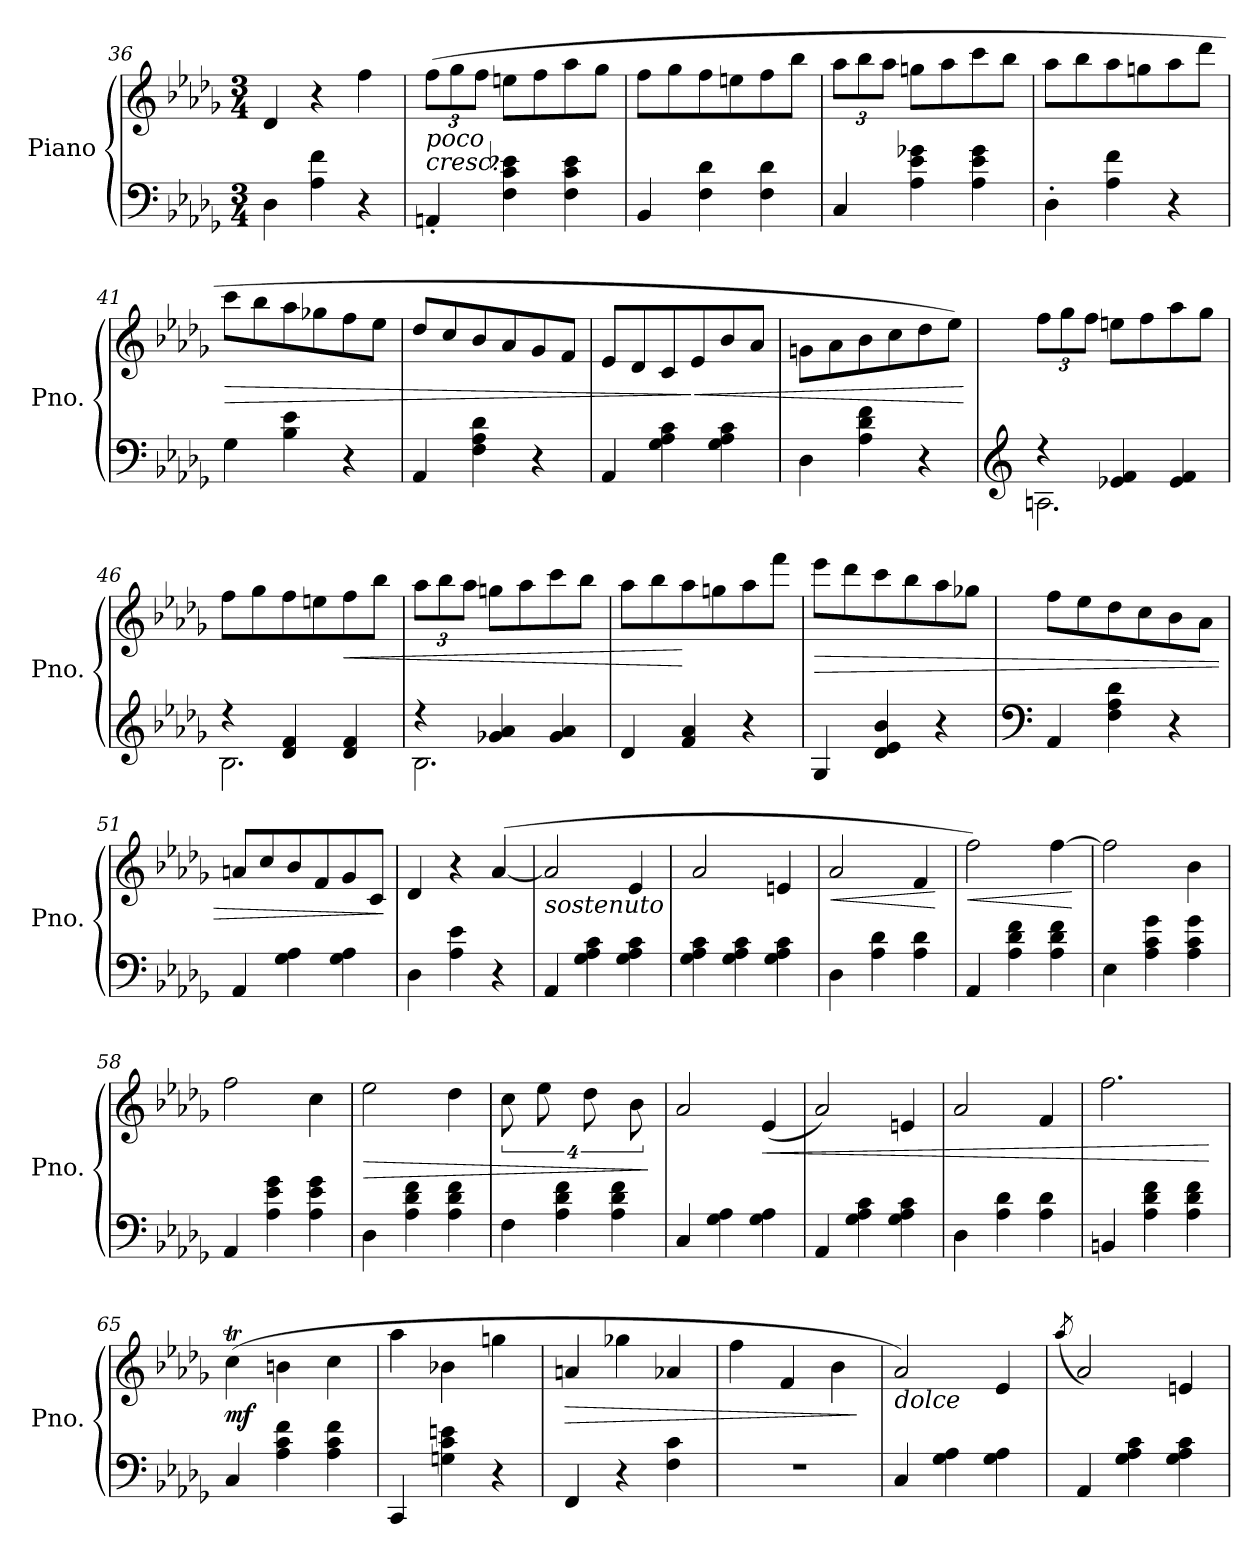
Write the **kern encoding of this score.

**kern	**kern	**dynam
*part1	*part1	*part1
*staff2	*staff1	*staff1/2
*I"Piano	*	*
*I'Pno.	*	*
*clefF4	*clefG2	*
*k[b-e-a-d-g-]	*k[b-e-a-d-g-]	*
*M3/4	*M3/4	*
=36	=36	=36
4D-\	4d-/	.
4A-\ 4f\	4r	.
4r	4ff\	.
=37	=37	=37
*	*Xbrackettup	*
!	!LO:TX:b:i:t=poco	!
!	!LO:TX:b:i:t=cresc.	!
4AAn'/	(>12ff\L	.
.	12gg-\	.
.	12ff\J	.
4F\ 4c\ 4e-X\	8een\L	.
.	8ff\	.
4F\ 4c\ 4e-\	8aa-\	.
.	8gg-\J	.
=38	=38	=38
4BB-/	8ff\L	.
.	8gg-\	.
4F\ 4d-\	8ff\	.
.	8een\	.
4F\ 4d-\	8ff\	.
.	8bb-\J	.
=39	=39	=39
4C/	12aa-\L	.
.	12bb-\	.
.	12aa-\J	.
4A-\ 4e-\ 4g-X\	8ggn\L	.
.	8aa-\	.
4A-\ 4e-\ 4g-\	8ccc\	.
.	8bb-\J	.
!!LO:LB:g=z
=40	=40	=40
4D-'\	8aa-\L	.
.	8bb-\	.
4A-\ 4f\	8aa-\	.
.	8ggn\	.
4r	8aa-\	.
.	8ddd-\J	.
=41	=41	=41
!	!	!LO:HP:b
4G-\	8ccc\L	>
.	8bb-\	.
4B-\ 4e-\	8aa-\	.
.	8gg-X\	.
4r	8ff\	.
.	8ee-\J	.
=42	=42	=42
4AA-/	8dd-/L	.
.	8cc/	.
4F\ 4A-\ 4d-\	8b-/	.
.	8a-/	.
4r	8g-/	.
.	8f/J	.
=43	=43	=43
4AA-/	8e-/L	.
.	8d-/	.
4G-\ 4A-\ 4c\	8c/	.
!	!	!LO:HP:n=1:b
.	8e-/	] <
4G-\ 4A-\ 4c\	8b-/	.
.	8a-/J	.
=44	=44	=44
4D-\	8gn\L	.
.	8a-\	.
4A-\ 4d-\ 4f\	8b-\	.
.	8cc\	.
4r	8dd-\	.
.	8ee-\J)	.
.	.	[
!!LO:LB:g=z
=45	=45	=45
*clefG2	*	*
*^	*	*
4r	2.An\	12ff\L	.
.	.	12gg-\	.
.	.	12ff\J	.
4e-X/ 4f/	.	8een\L	.
.	.	8ff\	.
4e-/ 4f/	.	8aa-\	.
.	.	8gg-\J	.
=46	=46	=46	=46
4r	2.B-\	8ff\L	.
.	.	8gg-\	.
4d-/ 4f/	.	8ff\	.
.	.	8een\	.
!	!	!	!LO:HP:b
4d-/ 4f/	.	8ff\	<
.	.	8bb-\J	.
=47	=47	=47	=47
4r	2.B-\	12aa-\L	.
.	.	12bb-\	.
.	.	12aa-\J	.
4g-X/ 4a-/	.	8ggn\L	.
.	.	8aa-\	.
4g-/ 4a-/	.	8ccc\	.
.	.	8bb-\J	.
*v	*v	*	*
=48	=48	=48
4d-/	8aa-\L	.
.	8bb-\	.
4f/ 4a-/	8aa-\	[
.	8ggn\	.
4r	8aa-\	.
.	8fff\J	.
=49	=49	=49
!	!	!LO:HP:b
4G-/	8eee-\L	>
.	8ddd-\	.
4d-/ 4e-/ 4b-/	8ccc\	.
.	8bb-\	.
4r	8aa-\	.
.	8gg-X\J	.
!!LO:LB:g=z
=50	=50	=50
*clefF4	*	*
4AA-/	8ff\L	.
.	8ee-\	.
4F\ 4A-\ 4d-\	8dd-\	.
.	8cc\	.
4r	8b-\	.
.	8a-\J	.
=51	=51	=51
4AA-/	8an/L	.
.	8cc/	.
4G-\ 4A-\	8b-/	.
.	8f/	.
4G-\ 4A-\	8g-/	.
.	8c/J	.
.	.	]
=52	=52	=52
4D-\	4d-/	.
4A-\ 4e-\	4r	.
4r	(>[4a-/	.
=53	=53	=53
!	!LO:TX:b:i:t=sostenuto	!
4AA-/	2a-/]	.
4G-\ 4A-\ 4c\	.	.
4G-\ 4A-\ 4c\	4e-/	.
=54	=54	=54
4G-\ 4A-\ 4c\	2a-/	.
4G-\ 4A-\ 4c\	.	.
4G-\ 4A-\ 4c\	4en/	.
=55	=55	=55
!	!	!LO:HP:b
4D-\	2a-/	<
4A-\ 4d-\	.	.
4A-\ 4d-\	4f/	.
.	.	[
=56	=56	=56
!	!	!LO:HP:b
4AA-/	2ff\)	<
4A-\ 4d-\ 4f\	.	.
4A-\ 4d-\ 4f\	[4ff\	.
.	.	[
=57	=57	=57
4E-\	2ff\]	.
4A-\ 4c\ 4g-\	.	.
4A-\ 4c\ 4g-\	4b-\	.
!!LO:PB:g=z
=58	=58	=58
4AA-/	2ff\	.
4A-\ 4e-\ 4g-\	.	.
4A-\ 4e-\ 4g-\	4cc\	.
=59	=59	=59
!	!	!LO:HP:b
4D-\	2ee-\	>
4A-\ 4d-\ 4f\	.	.
4A-\ 4d-\ 4f\	4dd-\	.
=60	=60	=60
*	*brackettup	*
4F\	16%3cc\	.
.	16%3ee-\	.
4A-\ 4d-\ 4f\	.	.
.	16%3dd-\	.
4A-\ 4d-\ 4f\	.	.
.	16%3b-\	.
.	.	]
=61	=61	=61
4C/	2a-/	.
4G-\ 4A-\	.	.
!	!	!LO:HP:b
4G-\ 4A-\	(<4e-/	<
=62	=62	=62
4AA-/	2a-/)	.
4G-\ 4A-\ 4c\	.	.
4G-\ 4A-\ 4c\	4en/	.
=63	=63	=63
4D-\	2a-/	.
4A-\ 4d-\	.	.
4A-\ 4d-\	4f/	.
=64	=64	=64
4BBn/	2.ff\	.
4A-\ 4d-\ 4f\	.	.
4A-\ 4d-\ 4f\	.	.
.	.	[
=65	=65	=65
!	!	!LO:DY:b
4C/	(>4cct\	mf
4A-\ 4c\ 4f\	4bn\	.
4A-\ 4c\ 4f\	4cc\	.
!!LO:LB:g=z
=66	=66	=66
4CC/	4aa-\	.
4Gn\ 4c\ 4en\	4b-X\	.
4r	4ggn\	.
=67	=67	=67
!	!	!LO:HP:b
4FF/	4an/	>
4r	4gg-X\	.
4F\ 4c\	4a-X/	.
=68	=68	=68
2.r	4ff\	.
.	4f/	.
.	4b-\	.
.	.	]
=69	=69	=69
!	!LO:TX:b:i:t=dolce	!
4C/	2a-/)	.
4G-\ 4A-\	.	.
4G-\ 4A-\	4e-/	.
=70	=70	=70
.	(<8qaa-/	.
4AA-/	2a-/)	.
4G-\ 4A-\ 4c\	.	.
4G-\ 4A-\ 4c\	4en/	.
=	=	=
*-	*-	*-
